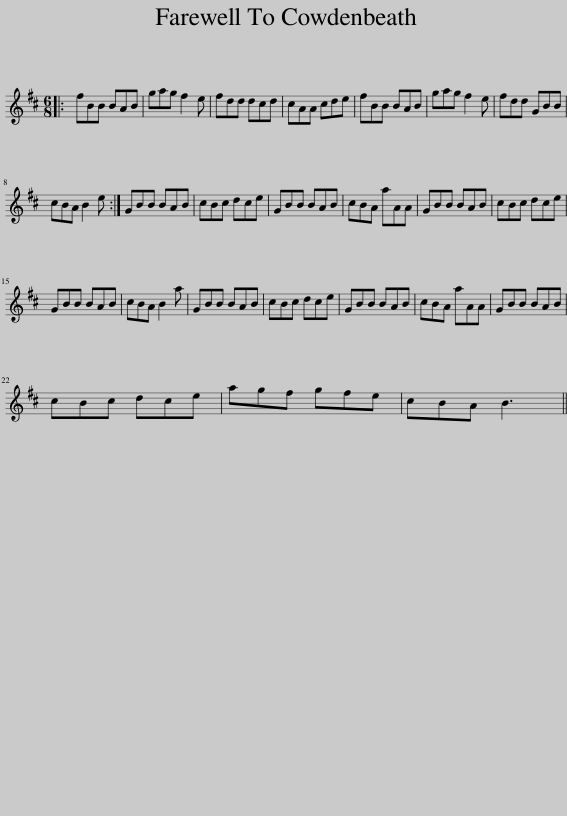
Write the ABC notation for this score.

X:1
L:1/8
M:6/8
I:linebreak $
K:Bmin
V:1 treble
V:1
|: fBB BAB | gag f2 e | fdd dcd | cAA cde | fBB BAB | %5
 gag f2 e | fdd GBB |$ cBA B2 e :| GBB BAB | cBc dce | %10
 GBB BAB | cBA aAA | GBB BAB | cBc dce |$ GBB BAB | %15
 cBA B2 a | GBB BAB | cBc dce | GBB BAB | cBA aAA | %20
 GBB BAB |$ cBc dce | agf gfe | cBA B3 || %24
